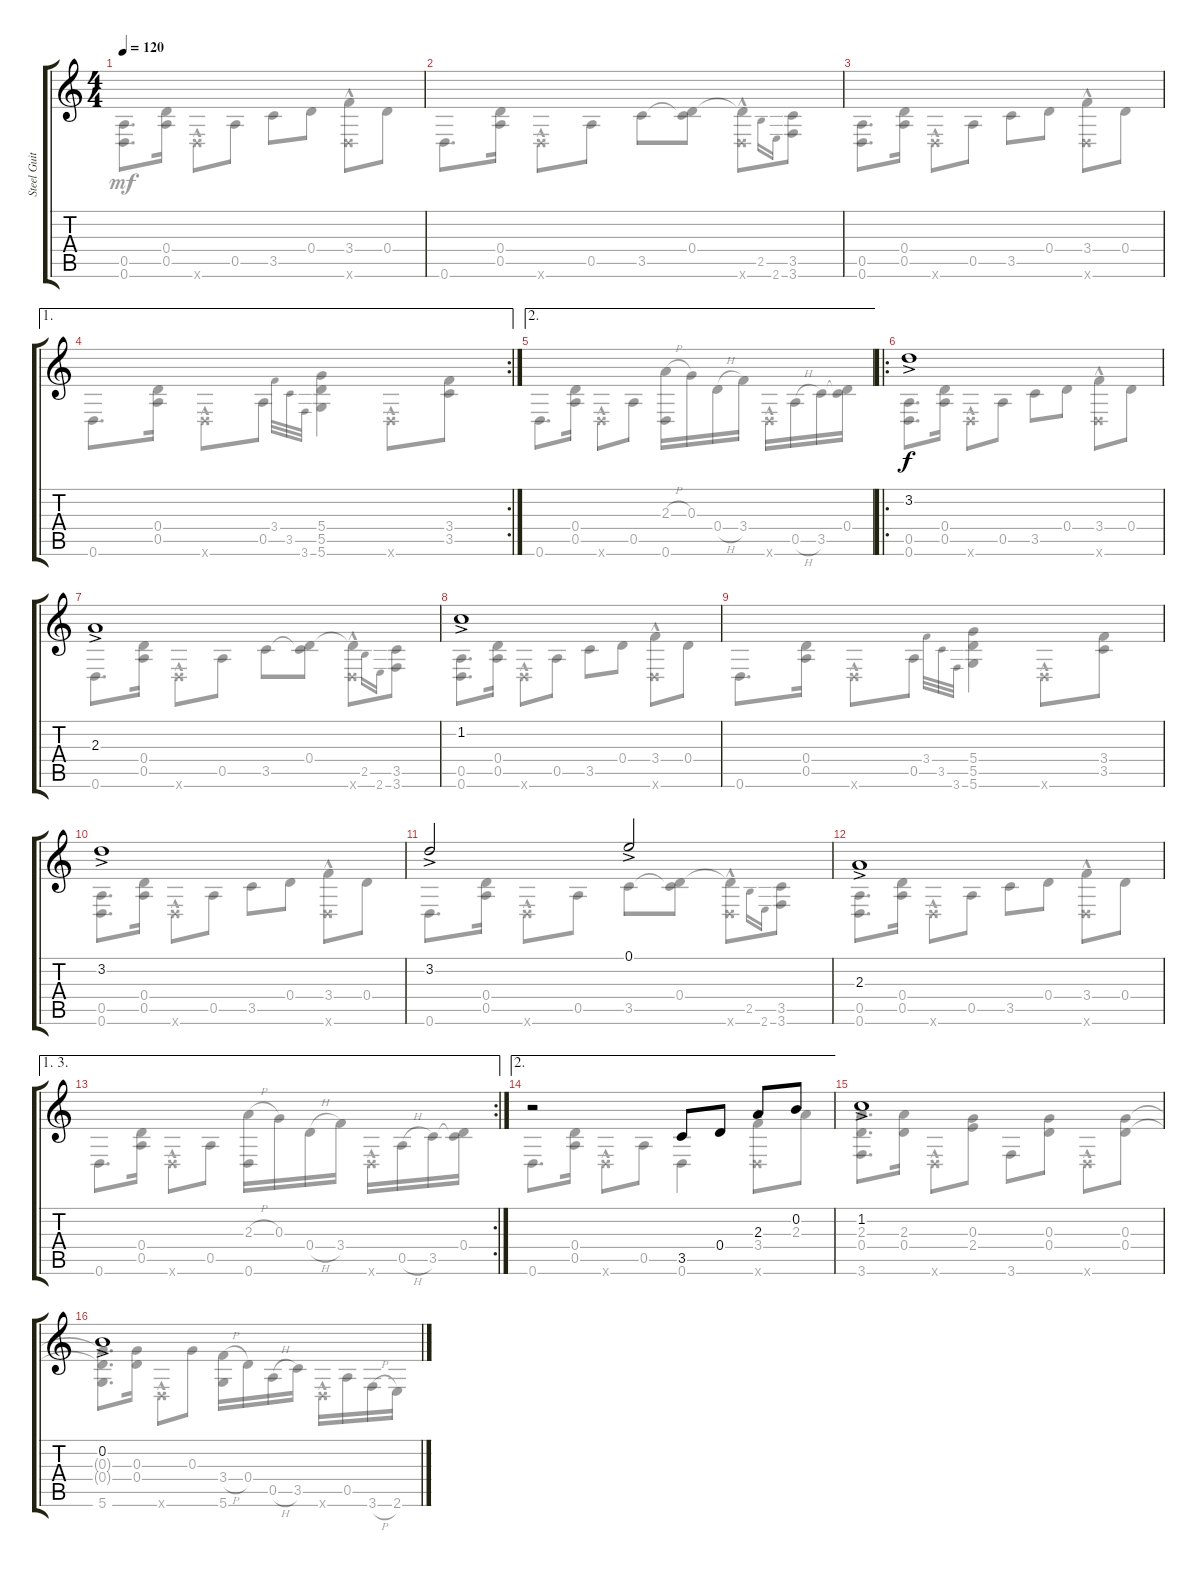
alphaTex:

\track ("Steel Guitar" "Steel Guit") {instrument acousticguitarsteel}
\staff {score tabs}
\tuning (E4 B3 G3 D3 A2 D2) {hide}
\voice
\ts (4 4)
\tempo 120
\clef g2
\ks c
|
|
|
\ae 1
\rc 2
|
\ae 2
|
\ro
3.2{ac}.1 |
2.3{ac}.1 |
1.2{ac}.1 |
|
3.2{ac}.1 |
3.2{ac}.2 0.1{ac}.2 |
2.3{ac}.1 |
\ae (1 3)
\rc 2
|
\ae 2
r.2 3.5.8 0.4.8 2.3.8 0.2.8 |
1.2{ac}.1 |
0.2{ac}.1
\voice
\clef g2
\ottava regular
\simile none
\ks c
(0.5 0.6).8{d dy mf} (0.4 0.5).16 0.6{hac x}.8 0.5.8 3.5.8 0.4.8 (3.4 0.6{hac x}).8 0.4.8 |
0.6.8{d} (0.4 0.5).16 0.6{hac x}.8 0.5.8 3.5.8 (0.4 3.5{t}).8 (0.4{t} 0.6{hac x}).8 2.5.16{gr onbeat} 2.6.16{gr onbeat} (3.5 3.6).8 |
(0.5 0.6).8{d} (0.4 0.5).16 0.6{hac x}.8 0.5.8 3.5.8 0.4.8 (3.4 0.6{hac x}).8 0.4.8 |
0.6.8{d} (0.4 0.5).16 0.6{hac x}.8 0.5.8 3.4.32{gr onbeat} 3.5.32{gr onbeat} 3.6.32{gr onbeat} (5.4 5.5 5.6).4 0.6{hac x}.8 (3.4 3.5).8 |
0.6.8{d} (0.4 0.5).16 0.6{hac x}.8 0.5.8 (2.3{h} 0.6).16 0.3.16 0.4{h}.16 3.4.16 0.6{hac x}.16 0.5{h}.16 3.5.16 (0.4 3.5{t}).16 |
(0.5 0.6).8{d} (0.4 0.5).16 0.6{hac x}.8 0.5.8 3.5.8 0.4.8 (3.4 0.6{hac x}).8 0.4.8 |
0.6.8{d} (0.4 0.5).16 0.6{hac x}.8 0.5.8 3.5.8 (0.4 3.5{t}).8 (0.4{t} 0.6{hac x}).8 2.5.16{gr onbeat} 2.6.16{gr onbeat} (3.5 3.6).8 |
(0.5 0.6).8{d} (0.4 0.5).16 0.6{hac x}.8 0.5.8 3.5.8 0.4.8 (3.4 0.6{hac x}).8 0.4.8 |
0.6.8{d} (0.4 0.5).16 0.6{hac x}.8 0.5.8 3.4.32{gr onbeat} 3.5.32{gr onbeat} 3.6.32{gr onbeat} (5.4 5.5 5.6).4 0.6{hac x}.8 (3.4 3.5).8 |
(0.5 0.6).8{d} (0.4 0.5).16 0.6{hac x}.8 0.5.8 3.5.8 0.4.8 (3.4 0.6{hac x}).8 0.4.8 |
0.6.8{d} (0.4 0.5).16 0.6{hac x}.8 0.5.8 3.5.8 (0.4 3.5{t}).8 (0.4{t} 0.6{hac x}).8 2.5.16{gr onbeat} 2.6.16{gr onbeat} (3.5 3.6).8 |
(0.5 0.6).8{d} (0.4 0.5).16 0.6{hac x}.8 0.5.8 3.5.8 0.4.8 (3.4 0.6{hac x}).8 0.4.8 |
0.6.8{d} (0.4 0.5).16 0.6{hac x}.8 0.5.8 (2.3{h} 0.6).16 0.3.16 0.4{h}.16 3.4.16 0.6{hac x}.16 0.5{h}.16 3.5.16 (0.4 3.5{t}).16 |
0.6.8{d} (0.4 0.5).16 0.6{hac x}.8 0.5.8 0.6.4 (3.4 0.6{hac x}).8 2.3.8 |
(2.3 0.4 3.6).8{d} (2.3 0.4).16 0.6{hac x}.8 (0.3 2.4).8 3.6.8 (0.3 0.4).8 0.6{hac x}.8 (0.3 0.4).8 |
(0.3{t} 0.4{t} 5.6).8{d} (0.3 0.4).16 0.6{hac x}.8 0.3.8 (3.4{h} 5.6).16 0.4.16 0.5{h}.16 3.5.16 0.6{hac x}.16 0.5.16 3.6{h}.16 2.6{h}.16
